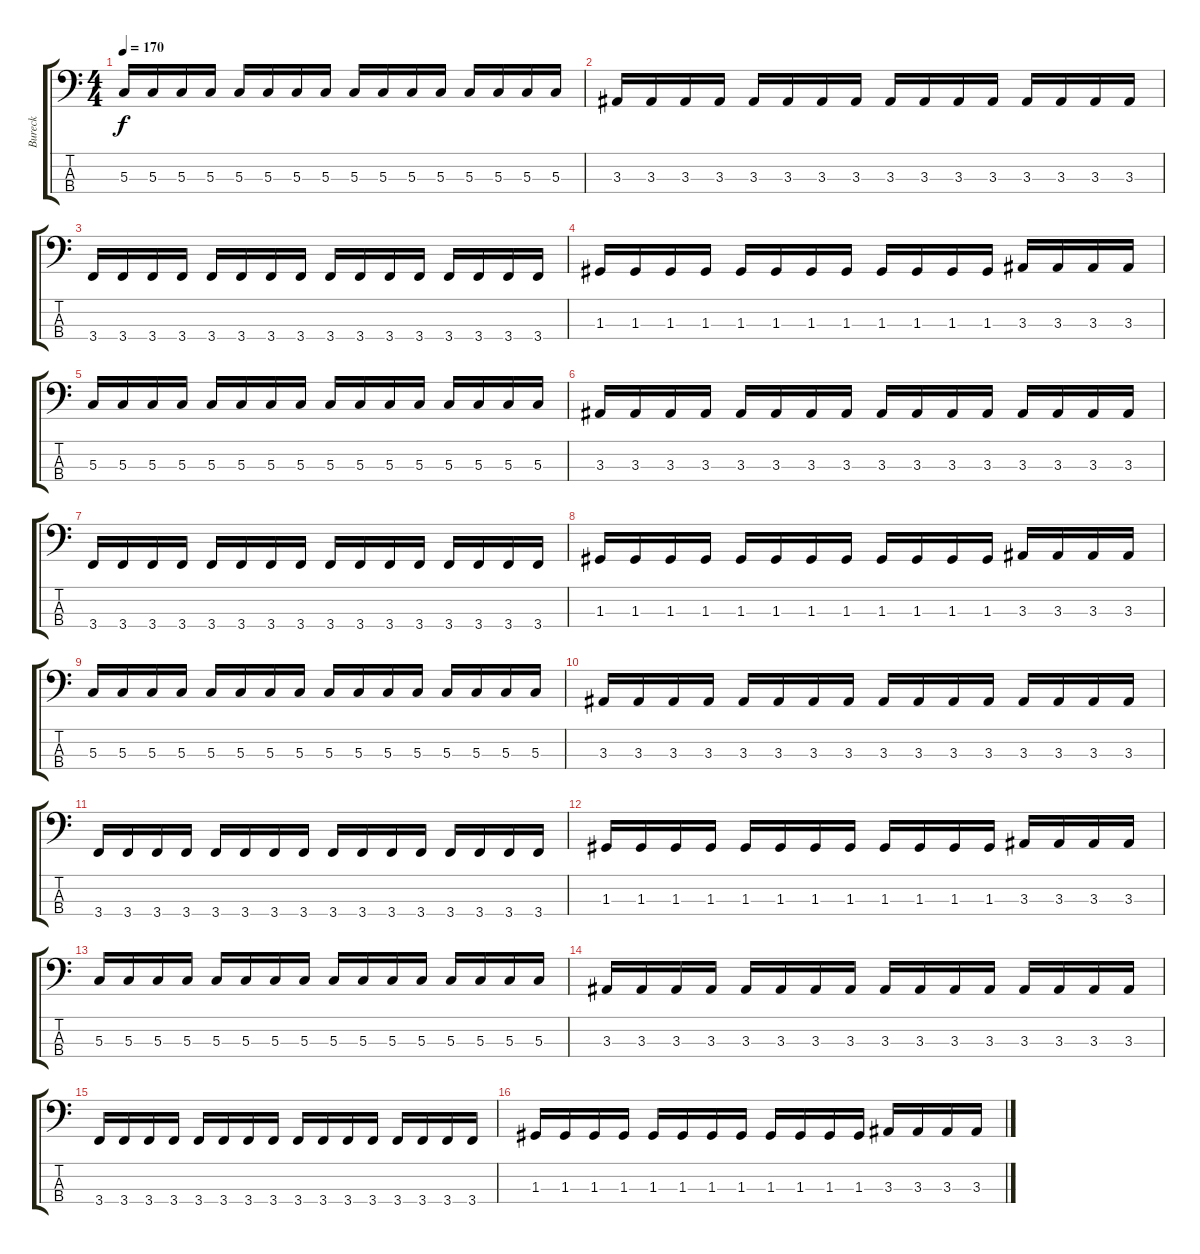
\track ("Bureck" "Bureck") {instrument electricbassfinger}
\staff {score tabs}
\tuning (F2 C2 G1 D1) {hide}
\ts (4 4)
\tempo 170
\clef f4
\ks c
5.3.16{dy f} 5.3.16 5.3.16 5.3.16 5.3.16 5.3.16 5.3.16 5.3.16 5.3.16 5.3.16 5.3.16 5.3.16 5.3.16 5.3.16 5.3.16 5.3.16 |
3.3.16 3.3.16 3.3.16 3.3.16 3.3.16 3.3.16 3.3.16 3.3.16 3.3.16 3.3.16 3.3.16 3.3.16 3.3.16 3.3.16 3.3.16 3.3.16 |
3.4.16 3.4.16 3.4.16 3.4.16 3.4.16 3.4.16 3.4.16 3.4.16 3.4.16 3.4.16 3.4.16 3.4.16 3.4.16 3.4.16 3.4.16 3.4.16 |
1.3.16 1.3.16 1.3.16 1.3.16 1.3.16 1.3.16 1.3.16 1.3.16 1.3.16 1.3.16 1.3.16 1.3.16 3.3.16 3.3.16 3.3.16 3.3.16 |
5.3.16 5.3.16 5.3.16 5.3.16 5.3.16 5.3.16 5.3.16 5.3.16 5.3.16 5.3.16 5.3.16 5.3.16 5.3.16 5.3.16 5.3.16 5.3.16 |
3.3.16 3.3.16 3.3.16 3.3.16 3.3.16 3.3.16 3.3.16 3.3.16 3.3.16 3.3.16 3.3.16 3.3.16 3.3.16 3.3.16 3.3.16 3.3.16 |
3.4.16 3.4.16 3.4.16 3.4.16 3.4.16 3.4.16 3.4.16 3.4.16 3.4.16 3.4.16 3.4.16 3.4.16 3.4.16 3.4.16 3.4.16 3.4.16 |
1.3.16 1.3.16 1.3.16 1.3.16 1.3.16 1.3.16 1.3.16 1.3.16 1.3.16 1.3.16 1.3.16 1.3.16 3.3.16 3.3.16 3.3.16 3.3.16 |
5.3.16 5.3.16 5.3.16 5.3.16 5.3.16 5.3.16 5.3.16 5.3.16 5.3.16 5.3.16 5.3.16 5.3.16 5.3.16 5.3.16 5.3.16 5.3.16 |
3.3.16 3.3.16 3.3.16 3.3.16 3.3.16 3.3.16 3.3.16 3.3.16 3.3.16 3.3.16 3.3.16 3.3.16 3.3.16 3.3.16 3.3.16 3.3.16 |
3.4.16 3.4.16 3.4.16 3.4.16 3.4.16 3.4.16 3.4.16 3.4.16 3.4.16 3.4.16 3.4.16 3.4.16 3.4.16 3.4.16 3.4.16 3.4.16 |
1.3.16 1.3.16 1.3.16 1.3.16 1.3.16 1.3.16 1.3.16 1.3.16 1.3.16 1.3.16 1.3.16 1.3.16 3.3.16 3.3.16 3.3.16 3.3.16 |
5.3.16 5.3.16 5.3.16 5.3.16 5.3.16 5.3.16 5.3.16 5.3.16 5.3.16 5.3.16 5.3.16 5.3.16 5.3.16 5.3.16 5.3.16 5.3.16 |
3.3.16 3.3.16 3.3.16 3.3.16 3.3.16 3.3.16 3.3.16 3.3.16 3.3.16 3.3.16 3.3.16 3.3.16 3.3.16 3.3.16 3.3.16 3.3.16 |
3.4.16 3.4.16 3.4.16 3.4.16 3.4.16 3.4.16 3.4.16 3.4.16 3.4.16 3.4.16 3.4.16 3.4.16 3.4.16 3.4.16 3.4.16 3.4.16 |
1.3.16 1.3.16 1.3.16 1.3.16 1.3.16 1.3.16 1.3.16 1.3.16 1.3.16 1.3.16 1.3.16 1.3.16 3.3.16 3.3.16 3.3.16 3.3.16
